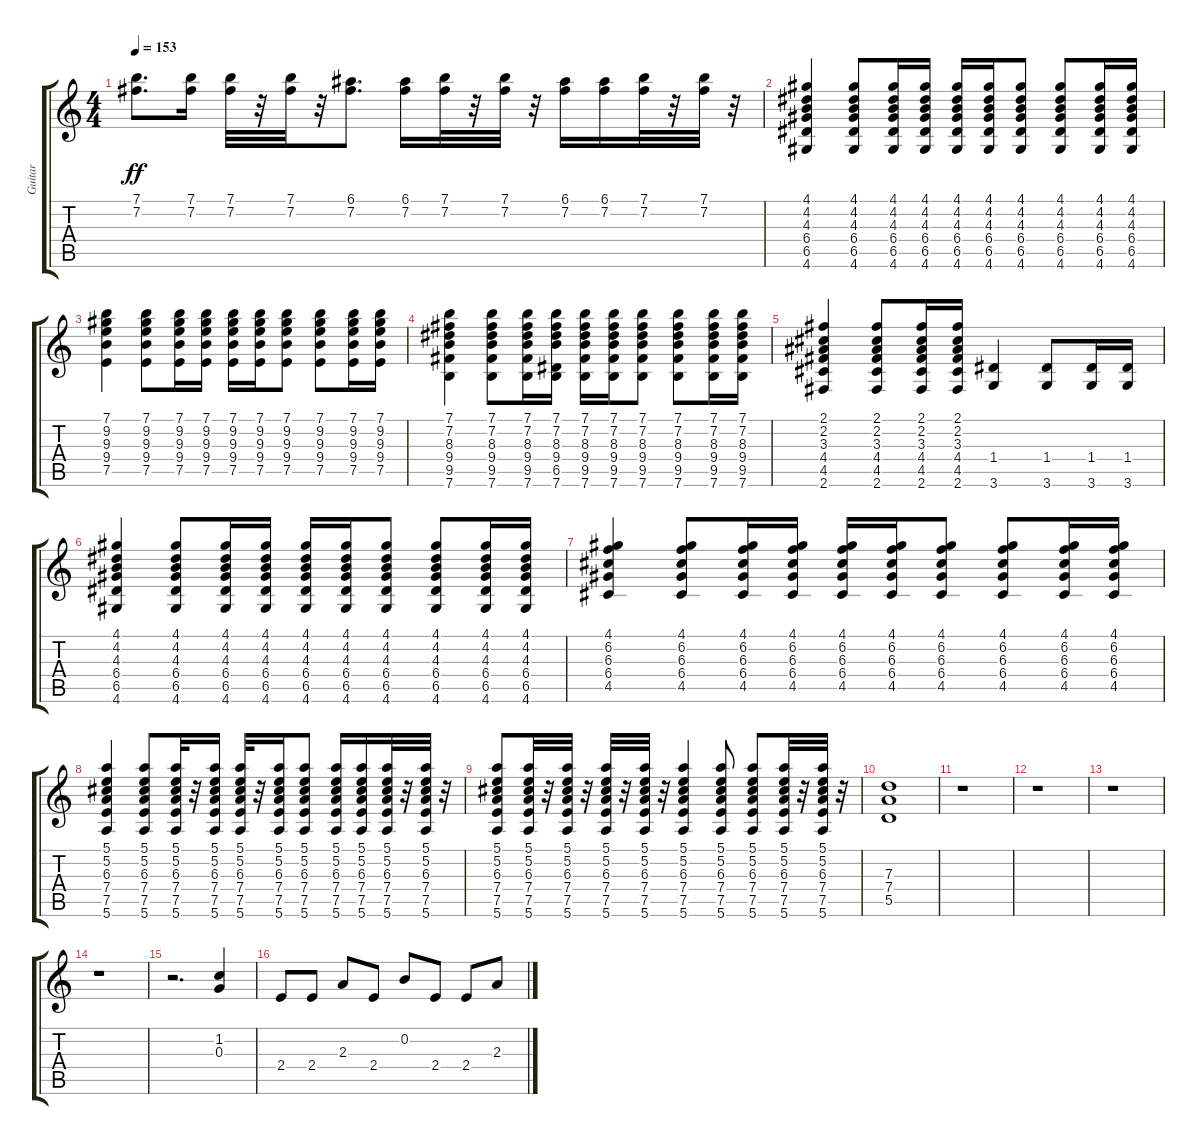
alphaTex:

\track ("Guitar" "Guitar") {instrument distortionguitar}
\staff {score tabs}
\tuning (E4 B3 G3 D3 A2 E2) {hide}
\ts (4 4)
\tempo 153
\clef g2
\ks c
(7.1 7.2).8{d dy ff} (7.1 7.2).16 (7.1 7.2).32 r.32 (7.1 7.2).32 r.32 (6.1 7.2).8{d} (6.1 7.2).16 (7.1 7.2).32 r.32 (7.1 7.2).32 r.32 (6.1 7.2).16 (6.1 7.2).16 (7.1 7.2).32 r.32 (7.1 7.2).32 r.32 |
(4.1 4.2 4.3 6.4 6.5 4.6).4 (4.1 4.2 4.3 6.4 6.5 4.6).8 (4.1 4.2 4.3 6.4 6.5 4.6).16 (4.1 4.2 4.3 6.4 6.5 4.6).16 (4.1 4.2 4.3 6.4 6.5 4.6).16 (4.1 4.2 4.3 6.4 6.5 4.6).16 (4.1 4.2 4.3 6.4 6.5 4.6).8 (4.1 4.2 4.3 6.4 6.5 4.6).8 (4.1 4.2 4.3 6.4 6.5 4.6).16 (4.1 4.2 4.3 6.4 6.5 4.6).16 |
(7.1 9.2 9.3 9.4 7.5).4 (7.1 9.2 9.3 9.4 7.5).8 (7.1 9.2 9.3 9.4 7.5).16 (7.1 9.2 9.3 9.4 7.5).16 (7.1 9.2 9.3 9.4 7.5).16 (7.1 9.2 9.3 9.4 7.5).16 (7.1 9.2 9.3 9.4 7.5).8 (7.1 9.2 9.3 9.4 7.5).8 (7.1 9.2 9.3 9.4 7.5).16 (7.1 9.2 9.3 9.4 7.5).16 |
(7.1 7.2 8.3 9.4 9.5 7.6).4 (7.1 7.2 8.3 9.4 9.5 7.6).8 (7.1 7.2 8.3 9.4 9.5 7.6).16 (7.1 7.2 8.3 9.4 6.5 7.6).16 (7.1 7.2 8.3 9.4 9.5 7.6).16 (7.1 7.2 8.3 9.4 9.5 7.6).16 (7.1 7.2 8.3 9.4 9.5 7.6).8 (7.1 7.2 8.3 9.4 9.5 7.6).8 (7.1 7.2 8.3 9.4 9.5 7.6).16 (7.1 7.2 8.3 9.4 9.5 7.6).16 |
(2.1 2.2 3.3 4.4 4.5 2.6).4 (2.1 2.2 3.3 4.4 4.5 2.6).8 (2.1 2.2 3.3 4.4 4.5 2.6).16 (2.1 2.2 3.3 4.4 4.5 2.6).16 (1.4 3.6).4 (1.4 3.6).8 (1.4 3.6).16 (1.4 3.6).16 |
(4.1 4.2 4.3 6.4 6.5 4.6).4 (4.1 4.2 4.3 6.4 6.5 4.6).8 (4.1 4.2 4.3 6.4 6.5 4.6).16 (4.1 4.2 4.3 6.4 6.5 4.6).16 (4.1 4.2 4.3 6.4 6.5 4.6).16 (4.1 4.2 4.3 6.4 6.5 4.6).16 (4.1 4.2 4.3 6.4 6.5 4.6).8 (4.1 4.2 4.3 6.4 6.5 4.6).8 (4.1 4.2 4.3 6.4 6.5 4.6).16 (4.1 4.2 4.3 6.4 6.5 4.6).16 |
(4.1 6.2 6.3 6.4 4.5).4 (4.1 6.2 6.3 6.4 4.5).8 (4.1 6.2 6.3 6.4 4.5).16 (4.1 6.2 6.3 6.4 4.5).16 (4.1 6.2 6.3 6.4 4.5).16 (4.1 6.2 6.3 6.4 4.5).16 (4.1 6.2 6.3 6.4 4.5).8 (4.1 6.2 6.3 6.4 4.5).8 (4.1 6.2 6.3 6.4 4.5).16 (4.1 6.2 6.3 6.4 4.5).16 |
(5.1 5.2 6.3 7.4 7.5 5.6).4 (5.1 5.2 6.3 7.4 7.5 5.6).8 (5.1 5.2 6.3 7.4 7.5 5.6).32 r.32 (5.1 5.2 6.3 7.4 7.5 5.6).16 (5.1 5.2 6.3 7.4 7.5 5.6).32 r.32 (5.1 5.2 6.3 7.4 7.5 5.6).16 (5.1 5.2 6.3 7.4 7.5 5.6).8 (5.1 5.2 6.3 7.4 7.5 5.6).16 (5.1 5.2 6.3 7.4 7.5 5.6).16 (5.1 5.2 6.3 7.4 7.5 5.6).32 r.32 (5.1 5.2 6.3 7.4 7.5 5.6).32 r.32 |
(5.1 5.2 6.3 7.4 7.5 5.6).8 (5.1 5.2 6.3 7.4 7.5 5.6).32 r.32 (5.1 5.2 6.3 7.4 7.5 5.6).32 r.32 (5.1 5.2 6.3 7.4 7.5 5.6).32 r.32 (5.1 5.2 6.3 7.4 7.5 5.6).32 r.32 (5.1 5.2 6.3 7.4 7.5 5.6).4 (5.1 5.2 6.3 7.4 7.5 5.6).8 (5.1 5.2 6.3 7.4 7.5 5.6).8 (5.1 5.2 6.3 7.4 7.5 5.6).32 r.32 (5.1 5.2 6.3 7.4 7.5 5.6).32 r.32 |
(7.3 7.4 5.5).1 |
r.1 |
r.1 |
r.1 |
r.1 |
r.2{d} (1.2 0.3).4 |
2.4.8 2.4.8 2.3.8 2.4.8 0.2.8 2.4.8 2.4.8 2.3.8
